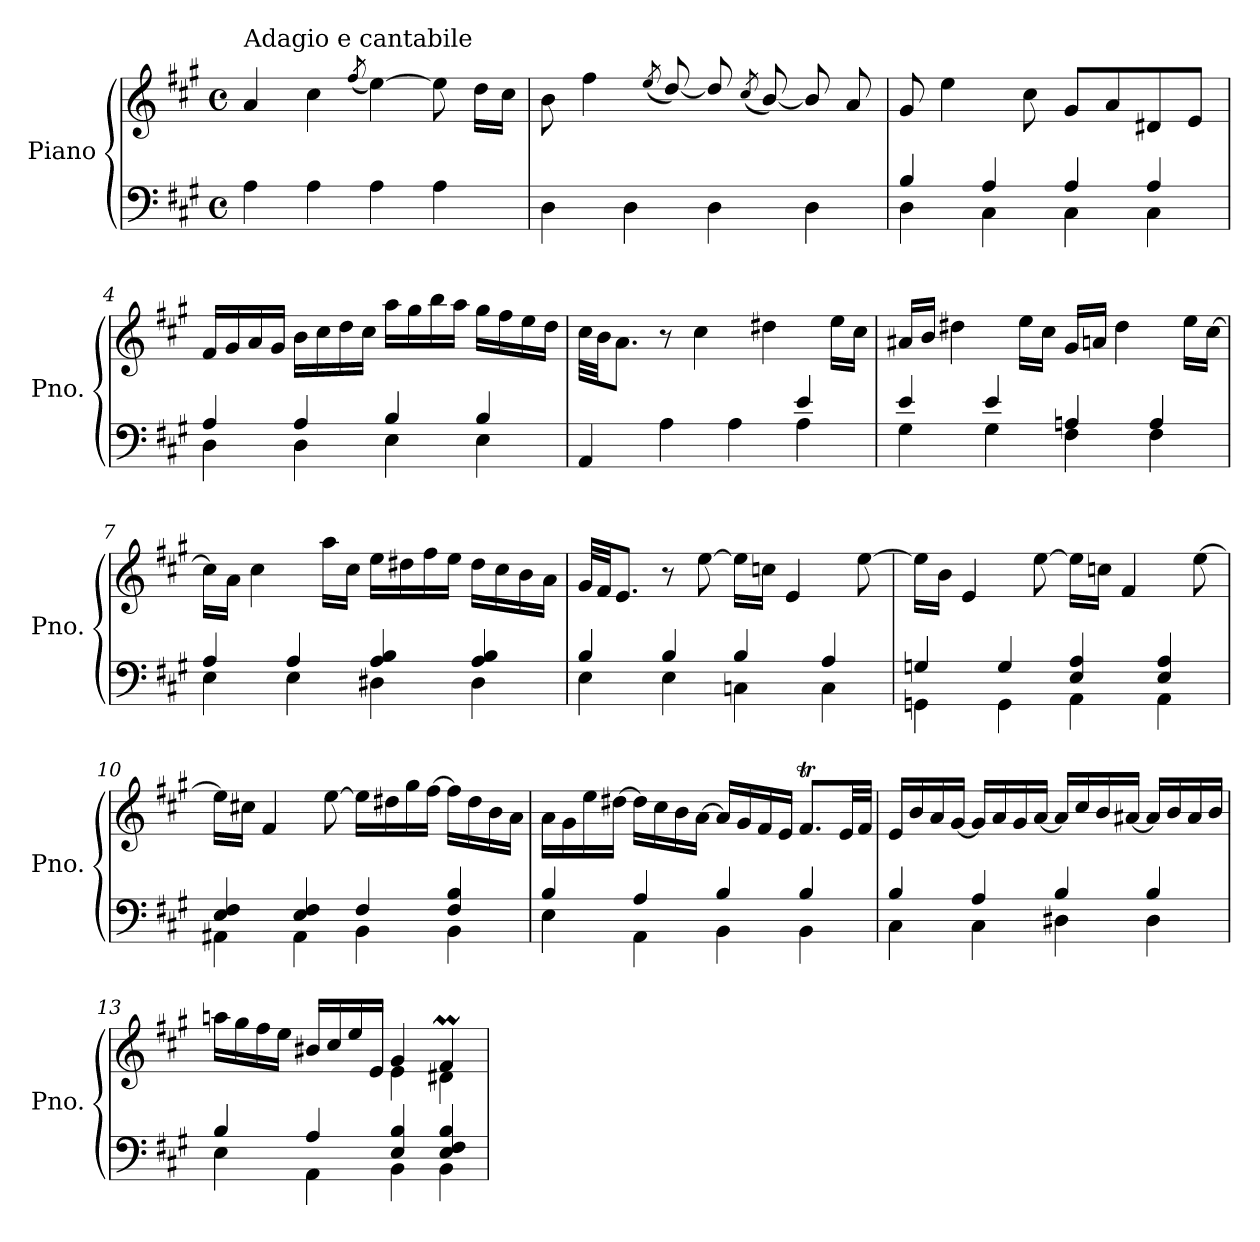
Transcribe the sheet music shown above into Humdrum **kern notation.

**kern	**kern
*part1	*part1
*staff2	*staff1
*I"Piano	*
*I'Pno.	*
*clefF4	*clefG2
*k[f#c#g#]	*k[f#c#g#]
*M4/4	*M4/4
*met(c)	*met(c)
=1	=1
!	!LO:TX:a:t=Adagio e cantabile
4A\	4a/
4A\	4cc#\
.	(8qff#/
4A\	[4ee\)
4A\	8ee\]
.	16dd\LL
.	16cc#\JJ
=2	=2
4D\	8b\
.	4ff#\
4D\	.
.	(8qee/
.	[8dd/)
4D\	8dd/]
.	(8qcc#/
.	[8b/)
4D\	8b/]
.	8a/
=3	=3
*^	*
4B/	4D\	8g#/
.	.	4ee\
4A/	4C#\	.
.	.	8cc#\
4A/	4C#\	8g#/L
.	.	8a/
4A/	4C#\	8d#X/
.	.	8e/J
!!LO:LB:g=z
=4	=4	=4
4A/	4D\	16f#/LL
.	.	16g#/
.	.	16a/
.	.	16g#/JJ
4A/	4D\	16b\LL
.	.	16cc#\
.	.	16dd\
.	.	16cc#\JJ
4B/	4E\	16aa\LL
.	.	16gg#\
.	.	16bb\
.	.	16aa\JJ
4B/	4E\	16gg#\LL
.	.	16ff#\
.	.	16ee\
.	.	16dd\JJ
=5	=5	=5
4AA/	2.ryy	32cc#\LLL
.	.	32b\JJ
.	.	8.a\J
4A\	.	8r
.	.	4cc#\
4A\	.	.
.	.	4dd#X\
4e/	4A\	.
.	.	16ee\LL
.	.	16cc#\JJ
=6	=6	=6
4e/	4G#\	16a#X/LL
.	.	16b/JJ
.	.	4dd#X\
4e/	4G#\	.
.	.	16ee\LL
.	.	16cc#\JJ
4An/	4F#\	16g#/LL
.	.	16an/JJ
.	.	4dd#\
4A/	4F#\	.
.	.	16ee\LL
.	.	[16cc#\JJ
!!LO:LB:g=z
=7	=7	=7
4A/	4E\	16cc#\LL]
.	.	16a\JJ
.	.	4cc#\
4A/	4E\	.
.	.	16aa\LL
.	.	16cc#\JJ
4A/ 4B/	4D#X\	16ee\LL
.	.	16dd#X\
.	.	16ff#\
.	.	16ee\JJ
4A/ 4B/	4D#\	16dd#\LL
.	.	16cc#\
.	.	16b\
.	.	16a\JJ
=8	=8	=8
4B/	4E\	32g#/LLL
.	.	32f#/JJ
.	.	8.e/J
4B/	4E\	8r
.	.	[8ee\
4B/	4Cn\	16ee\LL]
.	.	16ccn\JJ
.	.	4e/
4A/	4C\	.
.	.	[8ee\
=9	=9	=9
4Gn/	4GGn\	16ee\LL]
.	.	16b\JJ
.	.	4e/
4G/	4GG\	.
.	.	[8ee\
4E/ 4A/	4AA\	16ee\LL]
.	.	16ccn\JJ
.	.	4f#/
4E/ 4A/	4AA\	.
.	.	[8ee\
!!LO:LB:g=z
=10	=10	=10
4E/ 4F#/	4AA#X\	16ee\LL]
.	.	16cc#X\JJ
.	.	4f#/
4E/ 4F#/	4AA#\	.
.	.	[8ee\
4F#/	4BB\	16ee\LL]
.	.	16dd#X\
.	.	16gg#\
.	.	[16ff#\JJ
4F#/ 4B/	4BB\	16ff#\LL]
.	.	16dd#\
.	.	16b\
.	.	16a\JJ
=11	=11	=11
4B/	4E\	16a\LL
.	.	16g#\
.	.	16ee\
.	.	[16dd#X\JJ
4A/	4AA\	16dd#\LL]
.	.	16cc#\
.	.	16b\
.	.	[16a\JJ
4B/	4BB\	16a/LL]
.	.	16g#/
.	.	16f#/
.	.	16e/JJ
4B/	4BB\	8.f#T/L
.	.	32e/LL
.	.	32f#/JJJ
!!LO:LB:g=z
=12	=12	=12
4B/	4C#\	16e/LL
.	.	16b/
.	.	16a/
.	.	[16g#/JJ
4A/	4C#\	16g#/LL]
.	.	16a/
.	.	16g#/
.	.	[16a/JJ
4B/	4D#X\	16a/LL]
.	.	16cc#/
.	.	16b/
.	.	[16a#X/JJ
4B/	4D#\	16a#/LL]
.	.	16b/
.	.	16a#/
.	.	16b/JJ
=13	=13	=13
*	*	*^
4B/	4E\	16aan\LL	2ryy
.	.	16gg#\	.
.	.	16ff#\	.
.	.	16ee\JJ	.
4A/	4AA\	16b#X/LL	.
.	.	16cc#/	.
.	.	16ee/	.
.	.	16e/JJ	.
4E/ 4B/	4BB\	4g#/	4e\
4E/ 4F#/ 4B/	4BB\	4f#M/	4d#X\
*v	*v	*	*
*	*v	*v
=	=
*-	*-
